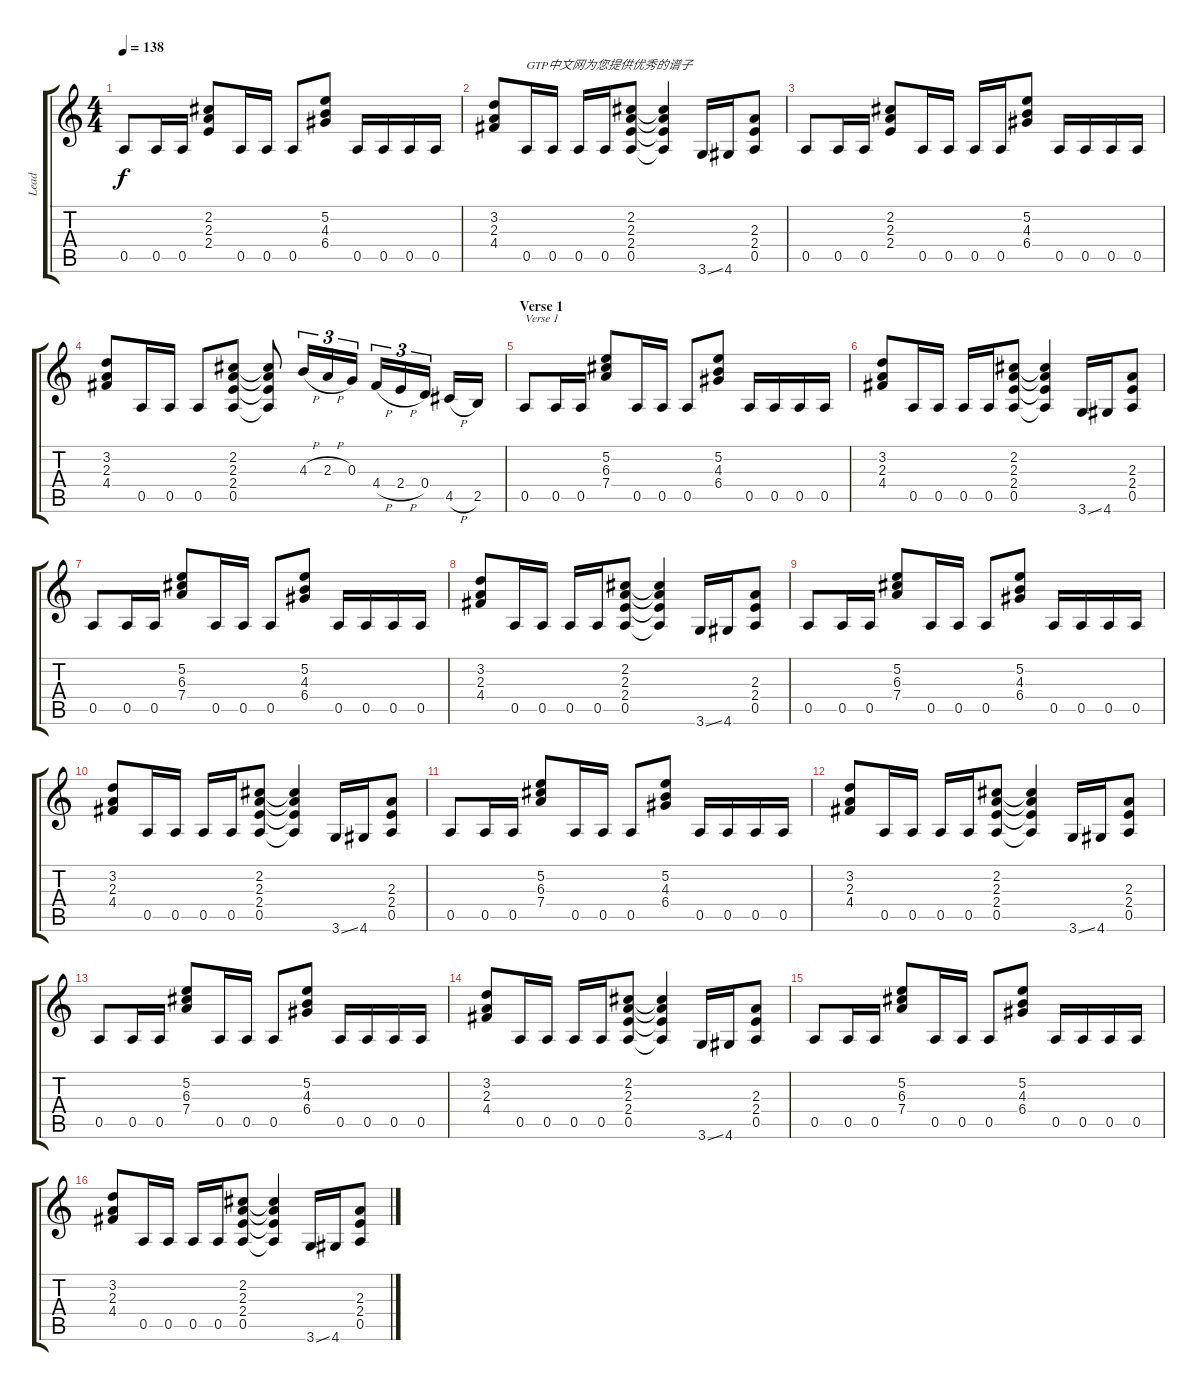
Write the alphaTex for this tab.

\track ("Lead" "Lead") {instrument distortionguitar}
\staff {score tabs}
\tuning (E4 B3 G3 D3 A2 E2) {hide}
\ts (4 4)
\tempo 138
\clef g2
\ks c
0.5.8{dy f} 0.5.16 0.5.16 (2.2 2.3 2.4).8 0.5.16 0.5.16 0.5.8 (5.2 4.3 6.4).8 0.5.16 0.5.16 0.5.16 0.5.16 |
(3.2 2.3 4.4).8 0.5.16{txt "GTP中文网为您提供优秀的谱子"} 0.5.16 0.5.16 0.5.16 (2.2 2.3 2.4 0.5).8 (2.2{t} 2.3{t} 2.4{t} 0.5{t}).4 3.6{ss}.16 4.6.16 (2.3 2.4 0.5).8 |
0.5.8 0.5.16 0.5.16 (2.2 2.3 2.4).8 0.5.16 0.5.16 0.5.16 0.5.16 (5.2 4.3 6.4).8 0.5.16 0.5.16 0.5.16 0.5.16 |
(3.2 2.3 4.4).8 0.5.16 0.5.16 0.5.8 (2.2 2.3 2.4 0.5).8 (2.2{t} 2.3{t} 2.4{t} 0.5{t}).8 4.3{h}.16{tu (3 2)} 2.3{h}.16{tu (3 2)} 0.3.16{tu (3 2)} 4.4{h}.16{tu (3 2)} 2.4{h}.16{tu (3 2)} 0.4.16{tu (3 2)} 4.5{h}.16 2.5.16 |
\section ("" "Verse 1")
0.5.8{txt "Verse 1"} 0.5.16 0.5.16 (5.2 6.3 7.4).8 0.5.16 0.5.16 0.5.8 (5.2 4.3 6.4).8 0.5.16 0.5.16 0.5.16 0.5.16 |
(3.2 2.3 4.4).8 0.5.16 0.5.16 0.5.16 0.5.16 (2.2 2.3 2.4 0.5).8 (2.2{t} 2.3{t} 2.4{t} 0.5{t}).4 3.6{ss}.16 4.6.16 (2.3 2.4 0.5).8 |
0.5.8 0.5.16 0.5.16 (5.2 6.3 7.4).8 0.5.16 0.5.16 0.5.8 (5.2 4.3 6.4).8 0.5.16 0.5.16 0.5.16 0.5.16 |
(3.2 2.3 4.4).8 0.5.16 0.5.16 0.5.16 0.5.16 (2.2 2.3 2.4 0.5).8 (2.2{t} 2.3{t} 2.4{t} 0.5{t}).4 3.6{ss}.16 4.6.16 (2.3 2.4 0.5).8 |
0.5.8 0.5.16 0.5.16 (5.2 6.3 7.4).8 0.5.16 0.5.16 0.5.8 (5.2 4.3 6.4).8 0.5.16 0.5.16 0.5.16 0.5.16 |
(3.2 2.3 4.4).8 0.5.16 0.5.16 0.5.16 0.5.16 (2.2 2.3 2.4 0.5).8 (2.2{t} 2.3{t} 2.4{t} 0.5{t}).4 3.6{ss}.16 4.6.16 (2.3 2.4 0.5).8 |
0.5.8 0.5.16 0.5.16 (5.2 6.3 7.4).8 0.5.16 0.5.16 0.5.8 (5.2 4.3 6.4).8 0.5.16 0.5.16 0.5.16 0.5.16 |
(3.2 2.3 4.4).8 0.5.16 0.5.16 0.5.16 0.5.16 (2.2 2.3 2.4 0.5).8 (2.2{t} 2.3{t} 2.4{t} 0.5{t}).4 3.6{ss}.16 4.6.16 (2.3 2.4 0.5).8 |
0.5.8 0.5.16 0.5.16 (5.2 6.3 7.4).8 0.5.16 0.5.16 0.5.8 (5.2 4.3 6.4).8 0.5.16 0.5.16 0.5.16 0.5.16 |
(3.2 2.3 4.4).8 0.5.16 0.5.16 0.5.16 0.5.16 (2.2 2.3 2.4 0.5).8 (2.2{t} 2.3{t} 2.4{t} 0.5{t}).4 3.6{ss}.16 4.6.16 (2.3 2.4 0.5).8 |
0.5.8 0.5.16 0.5.16 (5.2 6.3 7.4).8 0.5.16 0.5.16 0.5.8 (5.2 4.3 6.4).8 0.5.16 0.5.16 0.5.16 0.5.16 |
(3.2 2.3 4.4).8 0.5.16 0.5.16 0.5.16 0.5.16 (2.2 2.3 2.4 0.5).8 (2.2{t} 2.3{t} 2.4{t} 0.5{t}).4 3.6{ss}.16 4.6.16 (2.3 2.4 0.5).8
